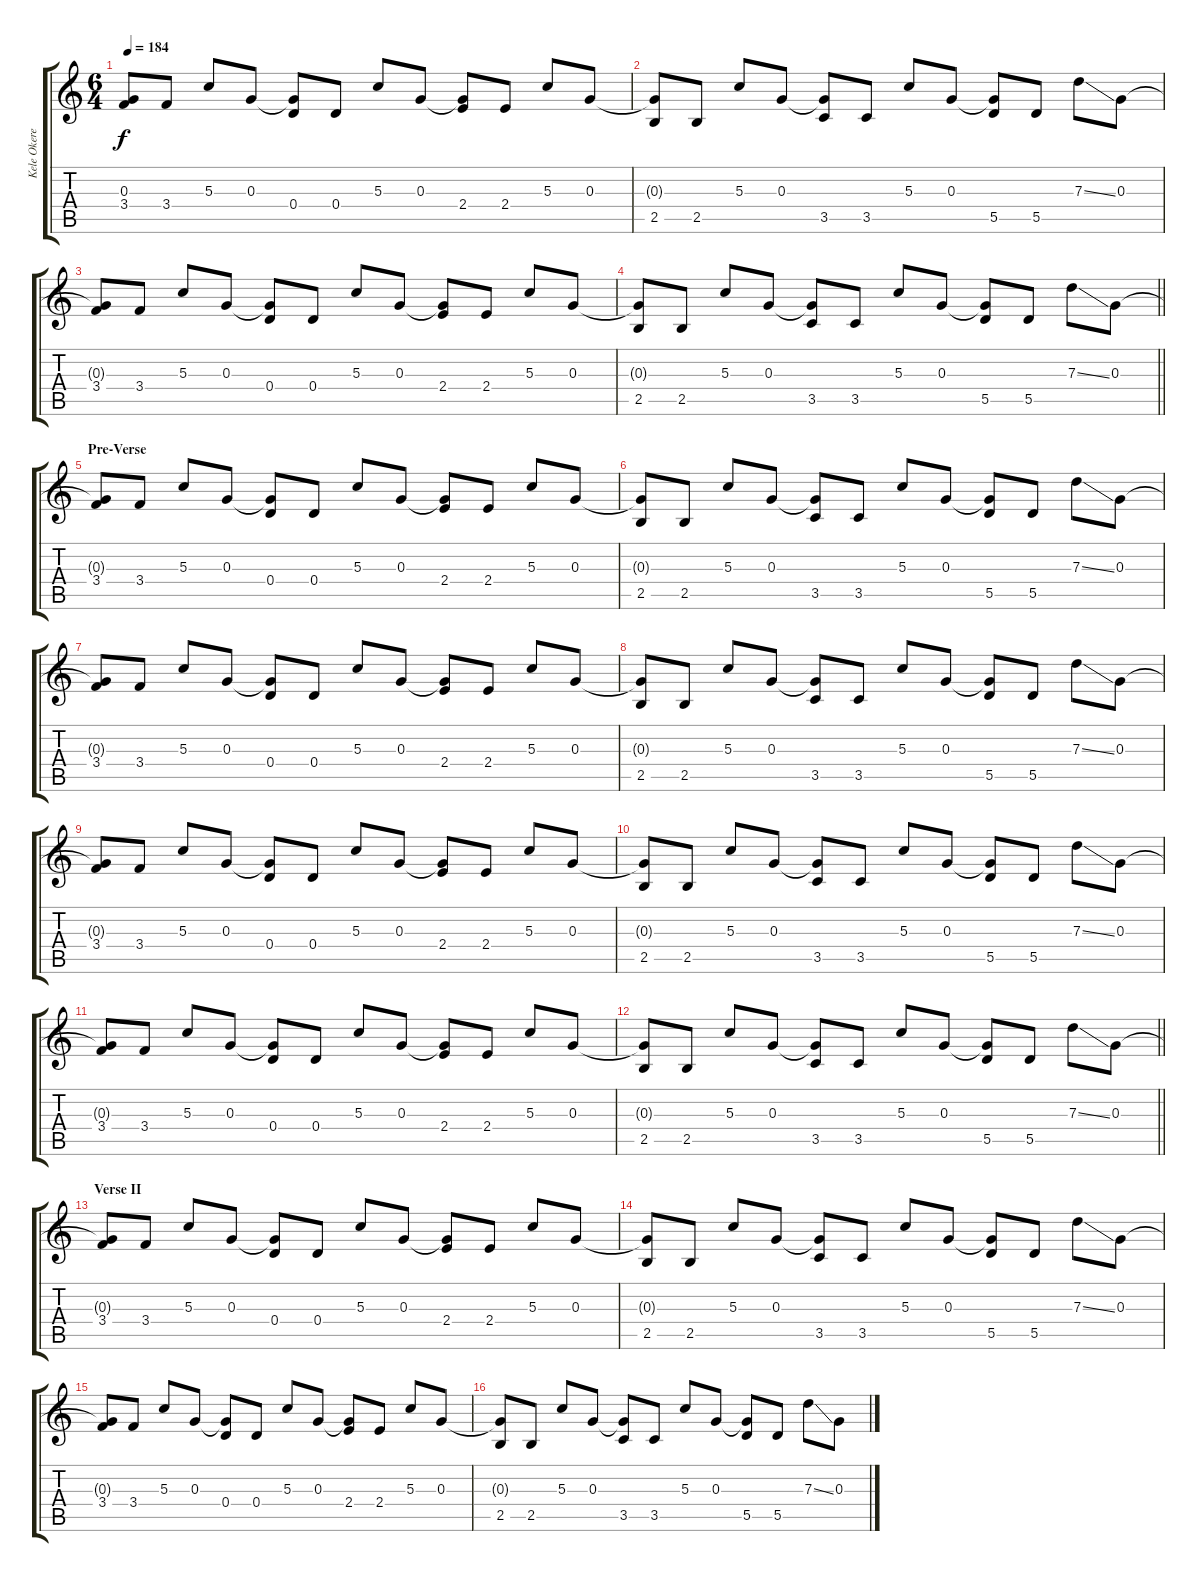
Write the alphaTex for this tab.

\track ("Kele Okereke" "Kele Okere") {instrument electricguitarclean}
\staff {score tabs}
\tuning (E4 B3 G3 D3 A2 E2) {hide}
\ts (6 4)
\tempo 184
\clef g2
\ks c
(0.3{t} 3.4).8{dy f} 3.4.8 5.3.8 0.3.8 (0.3{t} 0.4).8 0.4.8 5.3.8 0.3.8 (0.3{t} 2.4).8 2.4.8 5.3.8 0.3.8 |
(0.3{t} 2.5).8 2.5.8 5.3.8 0.3.8 (0.3{t} 3.5).8 3.5.8 5.3.8 0.3.8 (0.3{t} 5.5).8 5.5.8 7.3{ss}.8 0.3.8 |
(0.3{t} 3.4).8 3.4.8 5.3.8 0.3.8 (0.3{t} 0.4).8 0.4.8 5.3.8 0.3.8 (0.3{t} 2.4).8 2.4.8 5.3.8 0.3.8 |
\barLineRight lightlight
(0.3{t} 2.5).8 2.5.8 5.3.8 0.3.8 (0.3{t} 3.5).8 3.5.8 5.3.8 0.3.8 (0.3{t} 5.5).8 5.5.8 7.3{ss}.8 0.3.8 |
\section ("" "Pre-Verse")
(0.3{t} 3.4).8 3.4.8 5.3.8 0.3.8 (0.3{t} 0.4).8 0.4.8 5.3.8 0.3.8 (0.3{t} 2.4).8 2.4.8 5.3.8 0.3.8 |
(0.3{t} 2.5).8 2.5.8 5.3.8 0.3.8 (0.3{t} 3.5).8 3.5.8 5.3.8 0.3.8 (0.3{t} 5.5).8 5.5.8 7.3{ss}.8 0.3.8 |
(0.3{t} 3.4).8 3.4.8 5.3.8 0.3.8 (0.3{t} 0.4).8 0.4.8 5.3.8 0.3.8 (0.3{t} 2.4).8 2.4.8 5.3.8 0.3.8 |
(0.3{t} 2.5).8 2.5.8 5.3.8 0.3.8 (0.3{t} 3.5).8 3.5.8 5.3.8 0.3.8 (0.3{t} 5.5).8 5.5.8 7.3{ss}.8 0.3.8 |
(0.3{t} 3.4).8 3.4.8 5.3.8 0.3.8 (0.3{t} 0.4).8 0.4.8 5.3.8 0.3.8 (0.3{t} 2.4).8 2.4.8 5.3.8 0.3.8 |
(0.3{t} 2.5).8 2.5.8 5.3.8 0.3.8 (0.3{t} 3.5).8 3.5.8 5.3.8 0.3.8 (0.3{t} 5.5).8 5.5.8 7.3{ss}.8 0.3.8 |
(0.3{t} 3.4).8 3.4.8 5.3.8 0.3.8 (0.3{t} 0.4).8 0.4.8 5.3.8 0.3.8 (0.3{t} 2.4).8 2.4.8 5.3.8 0.3.8 |
\barLineRight lightlight
(0.3{t} 2.5).8 2.5.8 5.3.8 0.3.8 (0.3{t} 3.5).8 3.5.8 5.3.8 0.3.8 (0.3{t} 5.5).8 5.5.8 7.3{ss}.8 0.3.8 |
\section ("" "Verse II")
(0.3{t} 3.4).8 3.4.8 5.3.8 0.3.8 (0.3{t} 0.4).8 0.4.8 5.3.8 0.3.8 (0.3{t} 2.4).8 2.4.8 5.3.8 0.3.8 |
(0.3{t} 2.5).8 2.5.8 5.3.8 0.3.8 (0.3{t} 3.5).8 3.5.8 5.3.8 0.3.8 (0.3{t} 5.5).8 5.5.8 7.3{ss}.8 0.3.8 |
(0.3{t} 3.4).8 3.4.8 5.3.8 0.3.8 (0.3{t} 0.4).8 0.4.8 5.3.8 0.3.8 (0.3{t} 2.4).8 2.4.8 5.3.8 0.3.8 |
(0.3{t} 2.5).8 2.5.8 5.3.8 0.3.8 (0.3{t} 3.5).8 3.5.8 5.3.8 0.3.8 (0.3{t} 5.5).8 5.5.8 7.3{ss}.8 0.3.8
